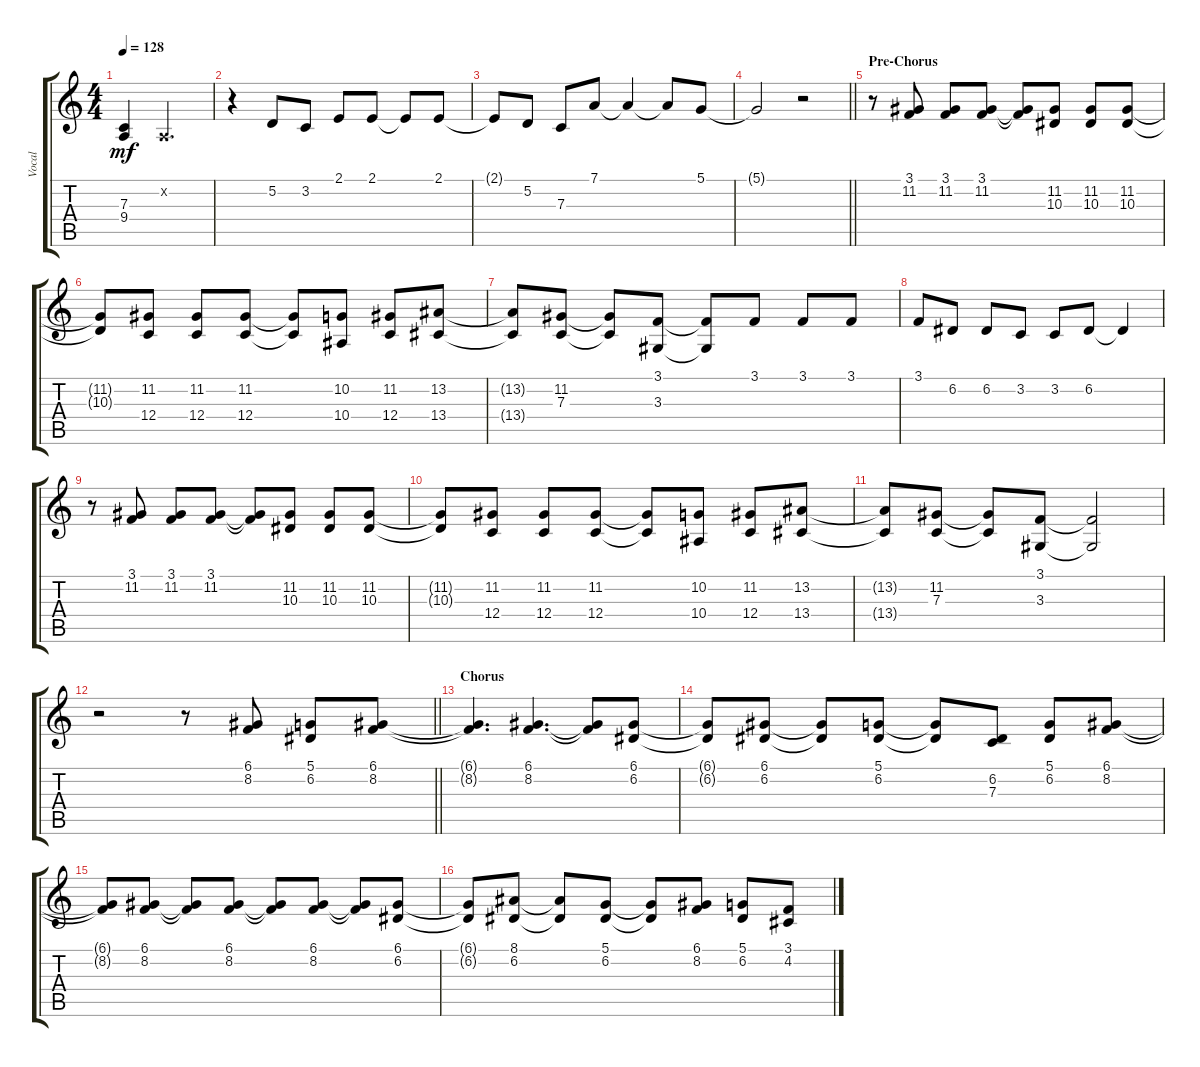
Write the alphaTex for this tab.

\track ("Vocal" "Vocal") {instrument lead6voice}
\staff {score tabs}
\tuning (D4 A3 F3 C3 G2 C2) {hide}
\ts (4 4)
\tempo 128
\clef g2
\ks c
(7.3{t} 9.4{t}).4{dy mf} 0.2{x}.2{d} |
r.4 5.2.8 3.2.8 2.1.8 2.1.8 2.1{t}.8 2.1.8 |
2.1{t}.8 5.2.8 7.3.8 7.1.8 7.1{t}.4 7.1{t}.8 5.1.8 |
\barLineRight lightlight
5.1{t}.2 r.2 |
\section ("" "Pre-Chorus")
r.8 (3.1 11.2).8 (3.1 11.2).8 (3.1 11.2).8 (3.1{t} 11.2{t}).8 (11.2 10.3).8 (11.2 10.3).8 (11.2 10.3).8 |
(11.2{t} 10.3{t}).8 (11.2 12.4).8 (11.2 12.4).8 (11.2 12.4).8 (11.2{t} 12.4{t}).8 (10.2 10.4).8 (11.2 12.4).8 (13.2 13.4).8 |
(13.2{t} 13.4{t}).8 (11.2 7.3).8 (11.2{t} 7.3{t}).8 (3.1 3.3).8 (3.1{t} 3.3{t}).8 3.1.8 3.1.8 3.1.8 |
3.1.8 6.2.8 6.2.8 3.2.8 3.2.8 6.2.8 6.2{t}.4 |
r.8 (3.1 11.2).8 (3.1 11.2).8 (3.1 11.2).8 (3.1{t} 11.2{t}).8 (11.2 10.3).8 (11.2 10.3).8 (11.2 10.3).8 |
(11.2{t} 10.3{t}).8 (11.2 12.4).8 (11.2 12.4).8 (11.2 12.4).8 (11.2{t} 12.4{t}).8 (10.2 10.4).8 (11.2 12.4).8 (13.2 13.4).8 |
(13.2{t} 13.4{t}).8 (11.2 7.3).8 (11.2{t} 7.3{t}).8 (3.1 3.3).8 (3.1{t} 3.3{t}).2 |
\barLineRight lightlight
r.2 r.8 (6.1 8.2).8 (5.1 6.2).8 (6.1 8.2).8 |
\section ("" "Chorus")
(6.1{t} 8.2{t}).4{d} (6.1 8.2).4{d} (6.1{t} 8.2{t}).8 (6.1 6.2).8 |
(6.1{t} 6.2{t}).8 (6.1 6.2).8 (6.1{t} 6.2{t}).8 (5.1 6.2).8 (5.1{t} 6.2{t}).8 (6.2 7.3).8 (5.1 6.2).8 (6.1 8.2).8 |
(6.1{t} 8.2{t}).8 (6.1 8.2).8 (6.1{t} 8.2{t}).8 (6.1 8.2).8 (6.1{t} 8.2{t}).8 (6.1 8.2).8 (6.1{t} 8.2{t}).8 (6.1 6.2).8 |
(6.1{t} 6.2{t}).8 (8.1 6.2).8 (8.1{t} 6.2{t}).8 (5.1 6.2).8 (5.1{t} 6.2{t}).8 (6.1 8.2).8 (5.1 6.2).8 (3.1 4.2).8
